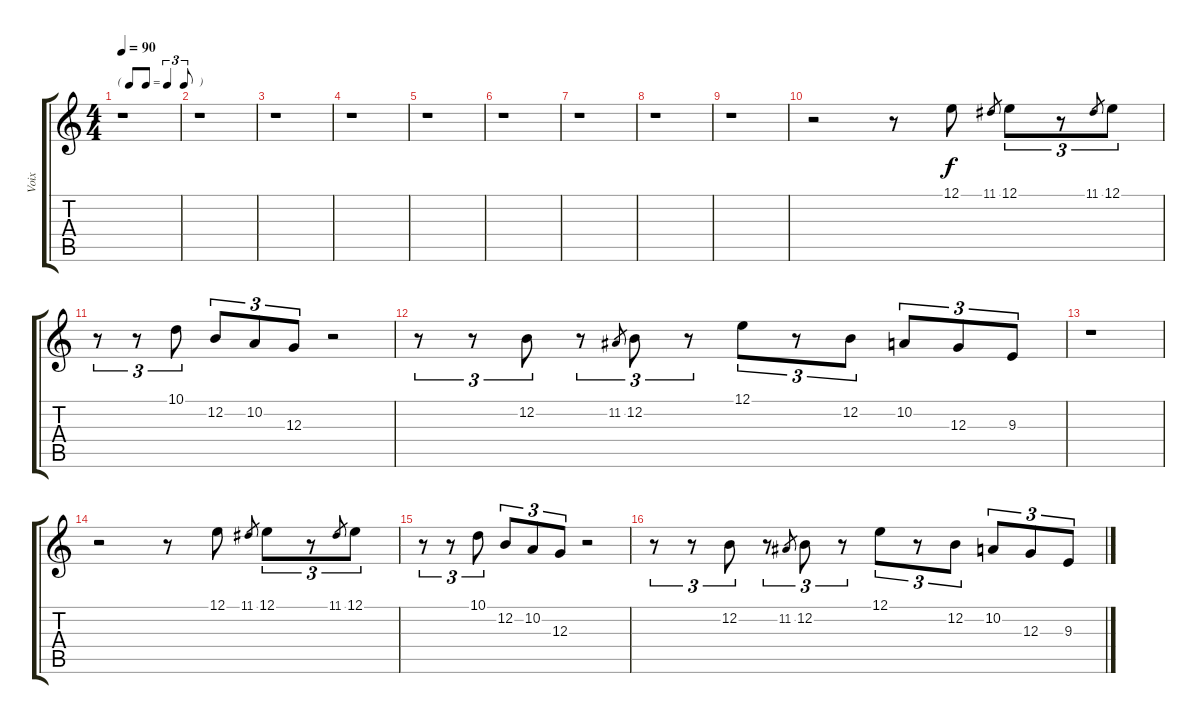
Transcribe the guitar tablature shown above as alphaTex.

\track ("Voix" "Voix") {instrument choiraahs}
\staff {score tabs}
\tuning (E4 B3 G3 D3 A2 E2) {hide}
\ts (4 4)
\tf triplet8th
\tempo 90
\clef g2
\ks c
r.1{dy f} |
r.1 |
r.1 |
r.1 |
r.1 |
r.1 |
r.1 |
r.1 |
r.1 |
r.2 r.8 12.1.8 11.1.8{gr} 12.1.8{tu (3 2)} r.8{tu (3 2)} 11.1.8{gr} 12.1.8{tu (3 2)} |
r.8{tu (3 2)} r.8{tu (3 2)} 10.1.8{tu (3 2)} 12.2.8{tu (3 2)} 10.2.8{tu (3 2)} 12.3.8{tu (3 2)} r.2 |
r.8{tu (3 2)} r.8{tu (3 2)} 12.2.8{tu (3 2)} r.8{tu (3 2)} 11.2.8{gr} 12.2.8{tu (3 2)} r.8{tu (3 2)} 12.1.8{tu (3 2)} r.8{tu (3 2)} 12.2.8{tu (3 2)} 10.2.8{tu (3 2)} 12.3.8{tu (3 2)} 9.3.8{tu (3 2)} |
r.1 |
r.2 r.8 12.1.8 11.1.8{gr} 12.1.8{tu (3 2)} r.8{tu (3 2)} 11.1.8{gr} 12.1.8{tu (3 2)} |
r.8{tu (3 2)} r.8{tu (3 2)} 10.1.8{tu (3 2)} 12.2.8{tu (3 2)} 10.2.8{tu (3 2)} 12.3.8{tu (3 2)} r.2 |
r.8{tu (3 2)} r.8{tu (3 2)} 12.2.8{tu (3 2)} r.8{tu (3 2)} 11.2.8{gr} 12.2.8{tu (3 2)} r.8{tu (3 2)} 12.1.8{tu (3 2)} r.8{tu (3 2)} 12.2.8{tu (3 2)} 10.2.8{tu (3 2)} 12.3.8{tu (3 2)} 9.3.8{tu (3 2)}
